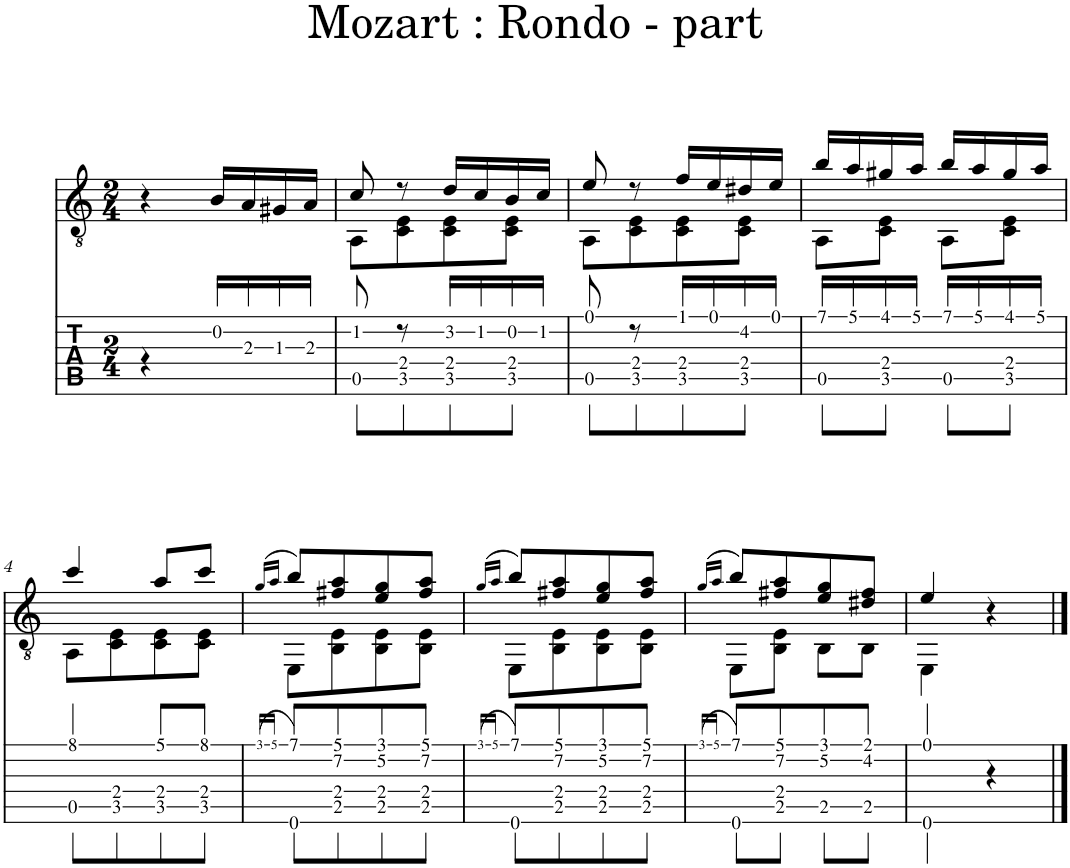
**kern	**kern
*part1	*part1
*staff2	*staff1
*I"Classical Guitar	*
*I'Guit.	*
*stria6	*
*	*clefGv2
*k[]	*k[]
*M2/4	*M2/4
=	=
4r	4r
16B/LL	16B/LL
16A/	16A/
16G#X/	16G#X/
16A/JJ	16A/JJ
=1	=1
*^	*^
8c/	8AA\L	8c/	8AA\L
8r	8C\ 8E\	8r	8C\ 8E\
16d/LL	8C\ 8E\	16d/LL	8C\ 8E\
16c/	.	16c/	.
16B/	8C\ 8E\J	16B/	8C\ 8E\J
16c/JJ	.	16c/JJ	.
=2	=2	=2	=2
8e/	8AA\L	8e/	8AA\L
8r	8C\ 8E\	8r	8C\ 8E\
16f/LL	8C\ 8E\	16f/LL	8C\ 8E\
16e/	.	16e/	.
16d#X/	8C\ 8E\J	16d#X/	8C\ 8E\J
16e/JJ	.	16e/JJ	.
=3	=3	=3	=3
16b/LL	8AA\L	16b/LL	8AA\L
16a/	.	16a/	.
16g#X/	8C\ 8E\J	16g#X/	8C\ 8E\J
16a/JJ	.	16a/JJ	.
16b/LL	8AA\L	16b/LL	8AA\L
16a/	.	16a/	.
16g#/	8C\ 8E\J	16g#/	8C\ 8E\J
16a/JJ	.	16a/JJ	.
!!LO:LB:g=z	!!
=4	=4	=4	=4
4cc/	8AA\L	4cc/	8AA\L
.	8C\ 8E\	.	8C\ 8E\
8a/L	8C\ 8E\	8a/L	8C\ 8E\
8cc/J	8C\ 8E\J	8cc/J	8C\ 8E\J
=5	=5	=5	=5
16qg/LL	.	(16qg/LL	.
16qa/JJ	.	16qa/JJ	.
8b/L	8EE\L	8b/L)	8EE\L
8f#X/ 8a/	8BB\ 8E\	8f#X/ 8a/	8BB\ 8E\
8e/ 8g/	8BB\ 8E\	8e/ 8g/	8BB\ 8E\
8f#/ 8a/J	8BB\ 8E\J	8f#/ 8a/J	8BB\ 8E\J
=6	=6	=6	=6
16qg/LL	.	(16qg/LL	.
16qa/JJ	.	16qa/JJ	.
8b/L	8EE\L	8b/L)	8EE\L
8f#X/ 8a/	8BB\ 8E\	8f#X/ 8a/	8BB\ 8E\
8e/ 8g/	8BB\ 8E\	8e/ 8g/	8BB\ 8E\
8f#/ 8a/J	8BB\ 8E\J	8f#/ 8a/J	8BB\ 8E\J
=7	=7	=7	=7
16qg/LL	.	(16qg/LL	.
16qa/JJ	.	16qa/JJ	.
8b/L	8EE\L	8b/L)	8EE\L
8f#X/ 8a/	8BB\ 8E\J	8f#X/ 8a/	8BB\ 8E\J
8e/ 8g/	8BB\L	8e/ 8g/	8BB\L
8d#X/ 8f#/J	8BB\J	8d#X/ 8f#/J	8BB\J
=8	=8	=8	=8
4e/	4EE\	4e/	4EE\
4r	4ryy	4r	4ryy
*v	*v	*	*
*	*v	*v
==	==
*-	*-
